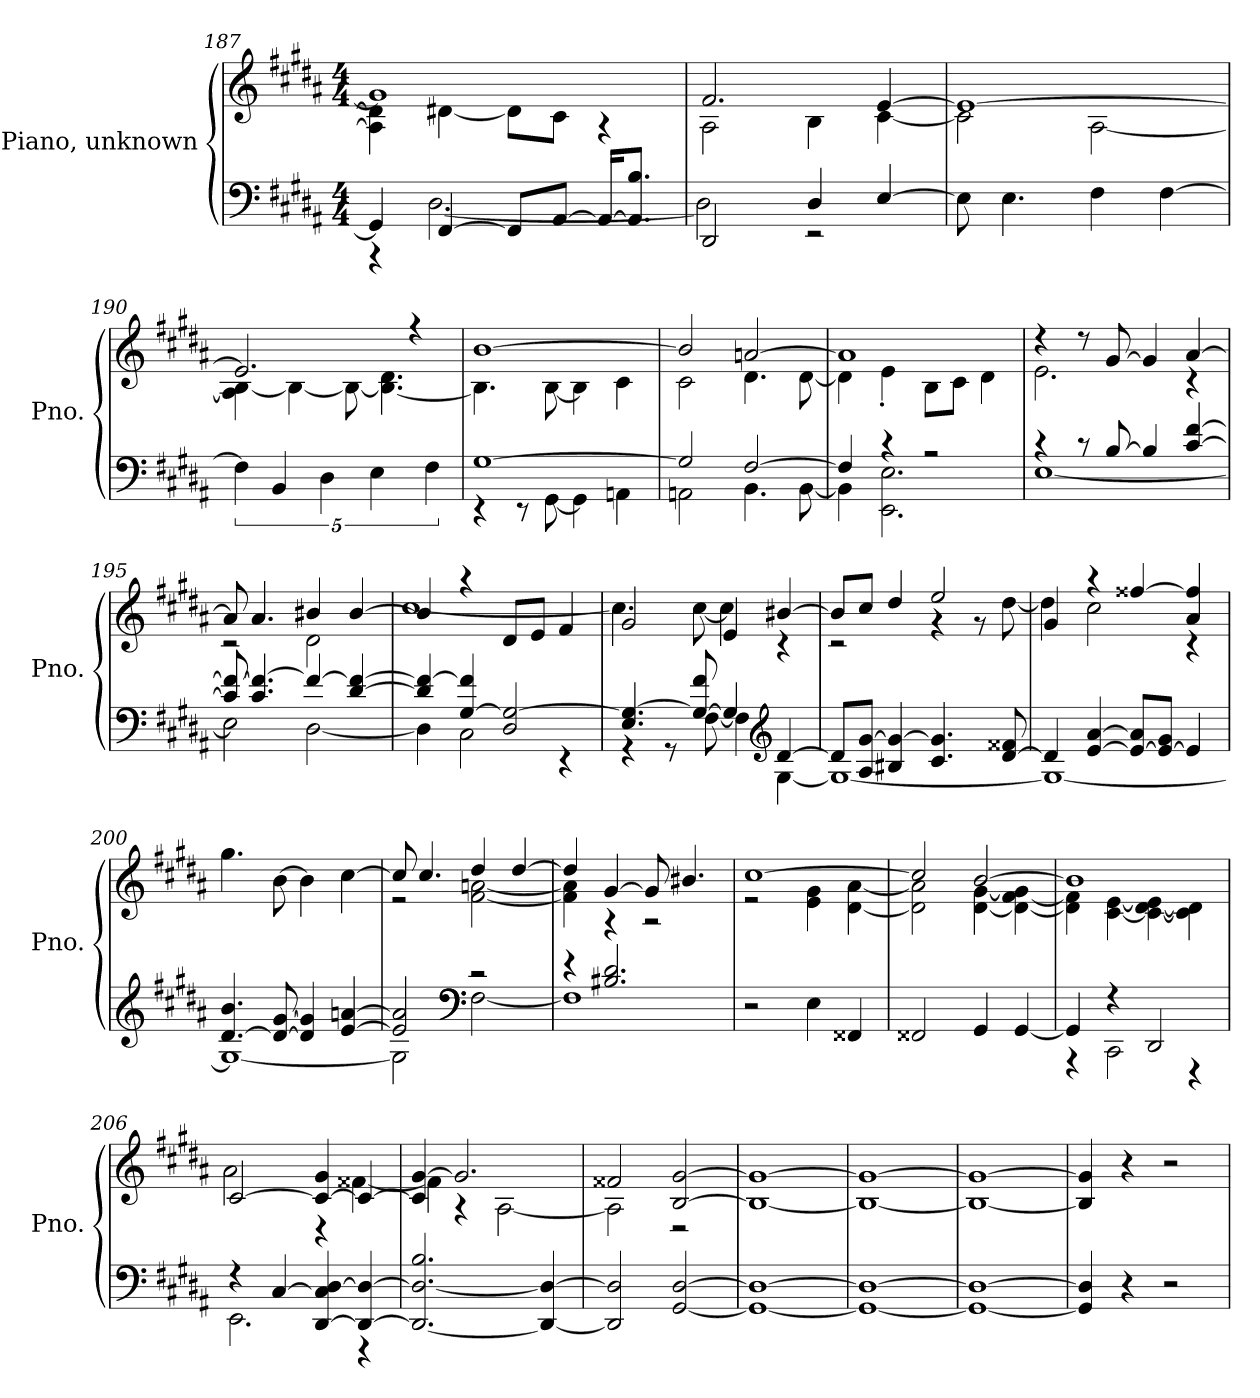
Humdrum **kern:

**kern	**kern
*part1	*part1
*staff2	*staff1
*I"Piano, unknown	*
*I'Pno.	*
*clefF4	*clefG2
*k[f#c#g#d#a#]	*k[f#c#g#d#a#]
*M4/4	*M4/4
=187	=187
*^	*^
4GG#/]	4r	1g#]	4A#\] 4d\]
[4FF#/	[2.D#\	.	[4d#X\
8FF#/L]	.	.	8d#\L]
[8AA#/J	.	.	8c#\J
16AA#/KL_	.	.	4r
8.AA#/] 8.B/J	.	.	.
!!LO:LB:g=z	!!
=188	=188	=188	=188
2DD#/	2D#\]	2.f#/	2A#\
4D#/	2r	.	4B\
[4E/	.	[4e/	[4c#\
*v	*v	*	*
=189	=189	=189
8E\]	1e_	2c#\]
4.E\	.	.
4F#\	.	[2A#\
[4F#\	.	.
=190	=190	=190
5F#\]	2.e/]	4A#\] [4B\
5BB/	.	.
.	.	4B\_
5D#\	.	.
.	.	8B\_
5E\	.	.
.	.	4.B\_ 4.d#\
.	4r	.
5F#\	.	.
=191	=191	=191
*^	*	*
[1G#	4r	[1b	4.B\]
.	8r	.	.
.	[8GG#\	.	[8B\
.	4GG#\]	.	4B\]
.	4AAn\	.	4c#\
=192	=192	=192	=192
2G#/]	2AAn\	2b/]	2c#\
[2F#/	4.BB\	[2an/	4.d#\
.	[8BB\	.	[8d#\
=193	=193	=193	=193
4F#/]	4BB\]	1a]	4d#\]
4r	2.EE\ 2.E\	.	4e'\
2r	.	.	8B\L
.	.	.	8c#\J
.	.	.	4d#\
!!LO:LB:g=z	!!
=194	=194	=194	=194
4r	[1E	4r	2.e\
8r	.	8r	.
[8B/	.	[8g#/	.
4B/]	.	4g#/]	.
[4c#/ [4f#/	.	[4a#/	4r
=195	=195	=195	=195
8c#/] 8f#/_	2E\]	8a#/]	2r
4.c#/ 4.f#/_	.	4.a#/	.
4f#/_	[2D#\	4b#X/	2d#\
[4d#/ 4f#/_	.	[4b#/	.
=196	=196	=196	=196
4d#/] 4f#/_	4D#\]	4b#/]	[1cc#
[4G#/ 4f#/]	2C#\	4r	.
2D#/ 2G#/_	.	8d#/L	.
.	.	8e/J	.
.	4r	4f#/	.
=197	=197	=197	=197
4.E/ 4.G#/_	4r	2g#/	4.cc#\]
.	8r	.	.
8G#/_ 8f#/	[8F#\	.	[8cc#\
4G#/]	4F#\]	4e/	4cc#\]
*clefG2	*	*	*
[4d#/	[4G#\	[4b#X/	4r
=198	=198	=198	=198
8d#/L]	1G#_	8b#/L]	2r
8A#/ [8g#/J	.	8cc#/J	.
4B#X/ 4g#/_	.	4dd#/	.
4.c#/ 4.g#/]	.	2ee/	4r
.	.	.	8r
[8d#/ 8f##X/	.	.	[8dd#\
!!LO:PB:g=z	!!
=199	=199	=199	=199
4d#/]	1G#_	4g#/	4dd#\]
[4e/ [4a#/	.	4r	2cc#\
8e/_ 8a#/]L	.	[4ff##X/	.
8e/_ 8g#/J	.	.	.
4e/]	.	4a#/ 4ff##/]	4r
*	*	*v	*v
=200	=200	=200
[4.d#/ 4.b/	1G#_	4.gg#\
8d#/_ [8g#/	.	[8b\
4d#/] 4g#/]	.	4b\]
[4e/ [4an/	.	[4cc#\
=201	=201	=201
*	*	*^
2e/] 2a/]	2G#\]	8cc#/]	2r
.	.	4.cc#/	.
*clefF4	*	*	*
2r	[2F#\	4dd#/	[2f#\ [2an\
.	.	[4dd#/	.
=202	=202	=202	=202
4r	1F#]	4dd#/]	4f#\] 4a\]
2.B#X/ 2.d#/	.	[4g#/	4r
.	.	8g#/]	2r
.	.	4.b#X/	.
*v	*v	*	*
=203	=203	=203
2r	[1cc#	2r
4E\	.	4e\ 4g#\
4FF##X/	.	[4d#\ [4a#\
=204	=204	=204
2FF##X/	2cc#/]	2d#\] 2a#\]
4GG#/	[2b/	[4d#\ [4g#\
[4GG#/	.	4d#\_ [4f#\ 4g#\]
!!LO:LB:g=z	!!
=205	=205	=205
*^	*	*
4GG#/]	4r	1b]	4d#\] 4f#\]
4r	2CC#\	.	[4c#\ [4e\
2DD#/	.	.	4c#\_ [4d#\ 4e\]
.	4r	.	4c#\] 4d#\]
=206	=206	=206	=206
4r	2.EE\	[2c#/	2a#\
[4C#/	.	.	.
[4DD#/ 4C#/] [4D#/	.	4c#/_ 4g#/	4r
4DD#/_ 4D#/_	4r	4c#/_	[4f##X\
*v	*v	*	*
=207	=207	=207
2.DD#/_ 2.D#/_ 2.B/	4c#/] [4g#/	4f##\]
.	2.g#/]	4r
.	.	[2A#\
4DD#/_ 4D#/_	.	.
=208	=208	=208
2DD#/] 2D#/]	2f##X/	2A#\]
[2GG#/ [2D#/	[2B/ [2g#/	2r
*	*v	*v
=209	=209
1GG#_ 1D#_	1B_ 1g#_
=210	=210
1GG#_ 1D#_	1B_ 1g#_
=211	=211
1GG#_ 1D#_	1B_ 1g#_
=212	=212
4GG#/] 4D#/]	4B/] 4g#/]
4r	4r
2r	2r
=	=
*-	*-
